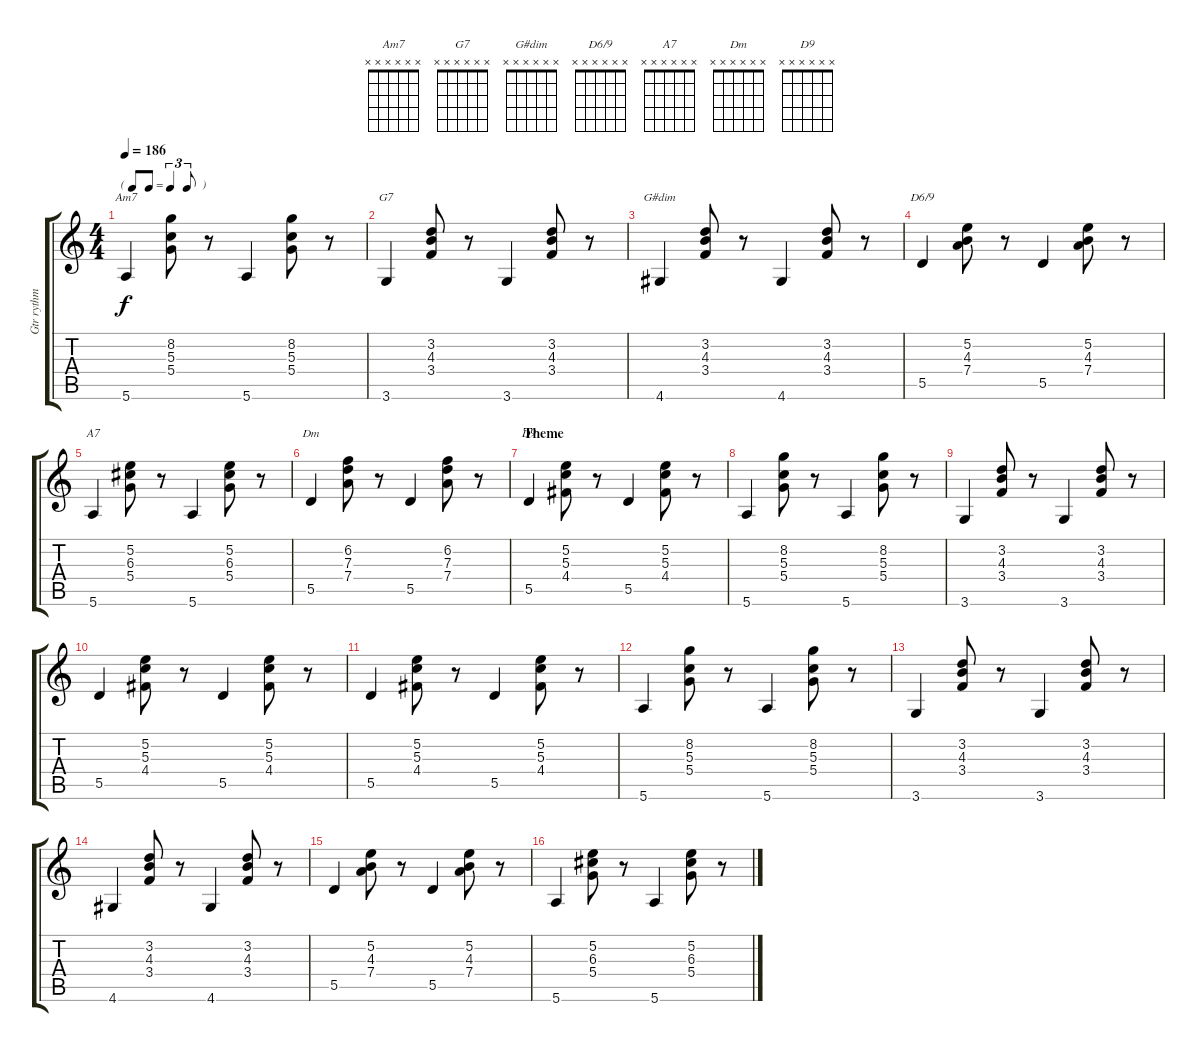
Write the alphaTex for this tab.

\track ("Gtr rythm" "Gtr rythm") {instrument acousticguitarsteel}
\staff {score tabs}
\tuning (E4 B3 G3 D3 A2 E2) {hide}
\chord ("Am7" x x x x x x) {firstfret 0}
\chord ("G7" x x x x x x) {firstfret 0}
\chord ("G#dim" x x x x x x) {firstfret 0}
\chord ("D6/9" x x x x x x) {firstfret 0}
\chord ("A7" x x x x x x) {firstfret 0}
\chord ("Dm" x x x x x x) {firstfret 0}
\chord ("D9" x x x x x x) {firstfret 0}
\ts (4 4)
\tf triplet8th
\tempo 186
\clef g2
\ks c
5.6.4{ch "Am7" dy f} (8.2 5.3 5.4).8 r.8 5.6.4 (8.2 5.3 5.4).8 r.8 |
3.6.4{ch "G7"} (3.2 4.3 3.4).8 r.8 3.6.4 (3.2 4.3 3.4).8 r.8 |
4.6.4{ch "G#dim"} (3.2 4.3 3.4).8 r.8 4.6.4 (3.2 4.3 3.4).8 r.8 |
5.5.4{ch "D6/9"} (5.2 4.3 7.4).8 r.8 5.5.4 (5.2 4.3 7.4).8 r.8 |
5.6.4{ch "A7"} (5.2 6.3 5.4).8 r.8 5.6.4 (5.2 6.3 5.4).8 r.8 |
5.5.4{ch "Dm"} (6.2 7.3 7.4).8 r.8 5.5.4 (6.2 7.3 7.4).8 r.8 |
\section ("" "Theme")
5.5.4{ch "D9"} (5.2 5.3 4.4).8 r.8 5.5.4 (5.2 5.3 4.4).8 r.8 |
5.6.4 (8.2 5.3 5.4).8 r.8 5.6.4 (8.2 5.3 5.4).8 r.8 |
3.6.4 (3.2 4.3 3.4).8 r.8 3.6.4 (3.2 4.3 3.4).8 r.8 |
5.5.4 (5.2 5.3 4.4).8 r.8 5.5.4 (5.2 5.3 4.4).8 r.8 |
5.5.4 (5.2 5.3 4.4).8 r.8 5.5.4 (5.2 5.3 4.4).8 r.8 |
5.6.4 (8.2 5.3 5.4).8 r.8 5.6.4 (8.2 5.3 5.4).8 r.8 |
3.6.4 (3.2 4.3 3.4).8 r.8 3.6.4 (3.2 4.3 3.4).8 r.8 |
4.6.4 (3.2 4.3 3.4).8 r.8 4.6.4 (3.2 4.3 3.4).8 r.8 |
5.5.4 (5.2 4.3 7.4).8 r.8 5.5.4 (5.2 4.3 7.4).8 r.8 |
5.6.4 (5.2 6.3 5.4).8 r.8 5.6.4 (5.2 6.3 5.4).8 r.8
